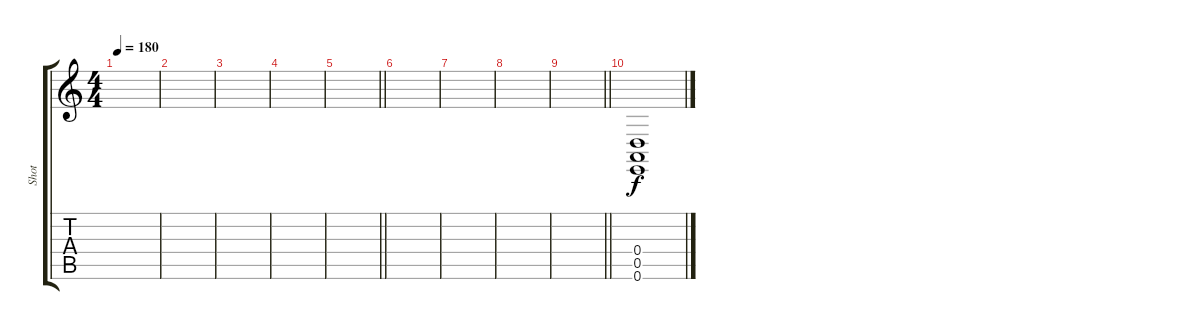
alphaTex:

\track ("Shot" "Shot") {instrument gunshot}
\staff {score tabs}
\tuning (E4 B3 G3 D3 A2 E2) {hide}
\ts (4 4)
\tempo 180
\clef g2
\ks c
|
|
|
|
\barLineRight lightlight
|
|
|
|
\barLineRight lightlight
|
(0.4 0.5 0.6).1
